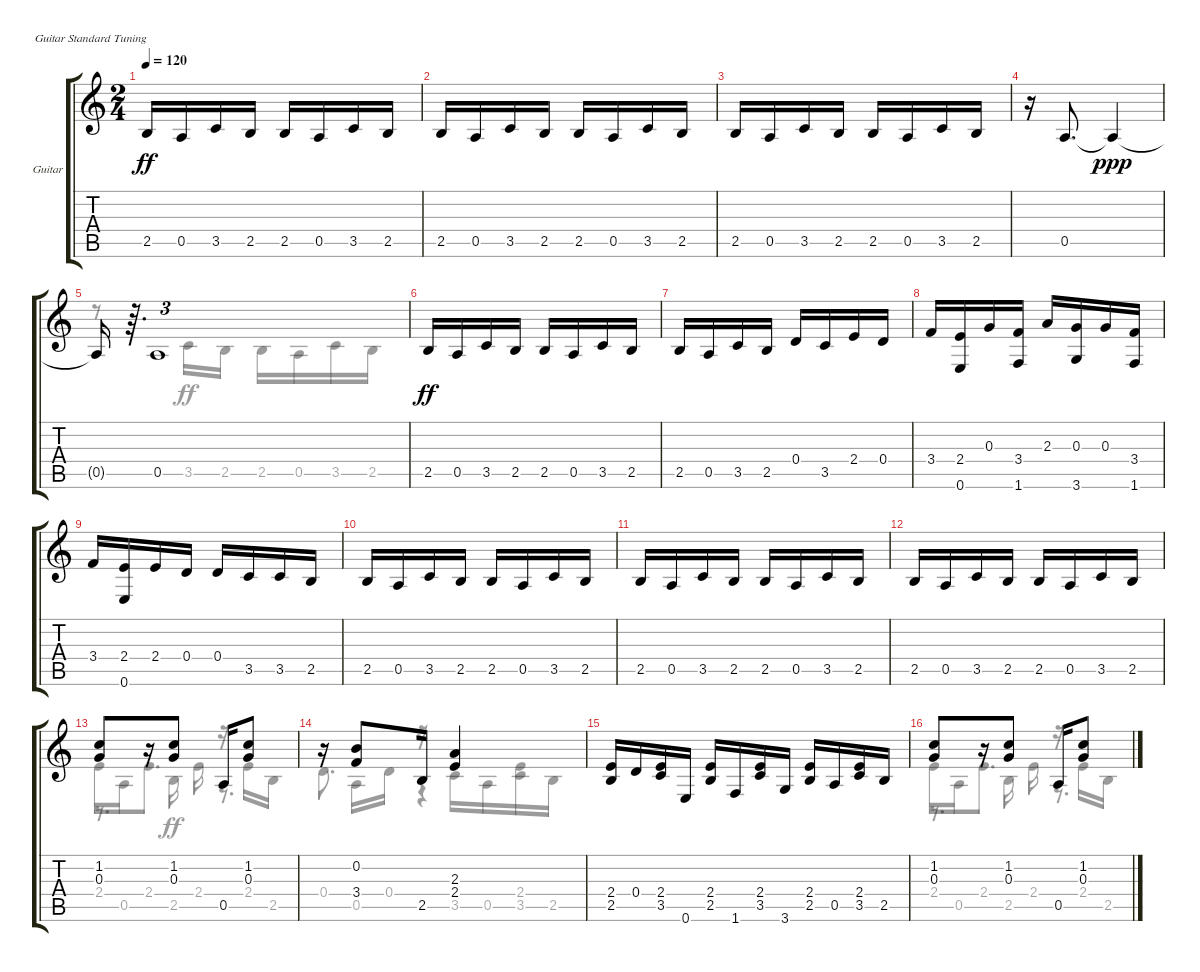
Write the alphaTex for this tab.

\bracketExtendMode groupsimilarinstruments
\firstSystemTrackNameOrientation horizontal
\otherSystemsTrackNameOrientation horizontal
\track ("Guitar" "Guitar") {instrument acousticguitarnylon}
\staff {score tabs}
\tuning (E4 B3 G3 D3 A2 E2)
\voice
\ts (2 4)
\tempo 120
\clef g2
\ks c
2.5.16{dy ff} 0.5.16 3.5.16 2.5.16 2.5.16 0.5.16 3.5.16 2.5.16 |
2.5.16 0.5.16 3.5.16 2.5.16 2.5.16 0.5.16 3.5.16 2.5.16 |
2.5.16 0.5.16 3.5.16 2.5.16 2.5.16 0.5.16 3.5.16 2.5.16 |
r.16 0.5.8{d} 0.5{t}.4{dy ppp} |
0.5{t}.16 r.64{d} 0.5.1{tu (3 2)} |
2.5.16{dy ff} 0.5.16 3.5.16 2.5.16 2.5.16 0.5.16 3.5.16 2.5.16 |
2.5.16 0.5.16 3.5.16 2.5.16 0.4.16 3.5.16 2.4.16 0.4.16 |
3.4.16 (2.4 0.6).16 0.3.16 (3.4 1.6).16 2.3.16 (0.3 3.6).16 0.3.16 (3.4 1.6).16 |
3.4.16 (2.4 0.6).16 2.4.16 0.4.16 0.4.16 3.5.16 3.5.16 2.5.16 |
2.5.16 0.5.16 3.5.16 2.5.16 2.5.16 0.5.16 3.5.16 2.5.16 |
2.5.16 0.5.16 3.5.16 2.5.16 2.5.16 0.5.16 3.5.16 2.5.16 |
2.5.16 0.5.16 3.5.16 2.5.16 2.5.16 0.5.16 3.5.16 2.5.16 |
(1.2 0.3).8 r.16 (1.2 0.3).8 0.5.16 (1.2 0.3).8 |
r.16 (0.2 3.4).8 2.5.16 (2.3 2.4).4 |
(2.4 2.5).16 0.4.16 (2.4 3.5).16 0.6.16 (2.4 2.5).16 1.6.16 (2.4 3.5).16 3.6.16 (2.4 2.5).16 0.5.16 (2.4 3.5).16 2.5.16 |
(1.2 0.3).8 r.16 (1.2 0.3).8 0.5.16 (1.2 0.3).8
\voice
\clef g2
\ottava regular
\simile none
\ks c
|
|
|
|
r.8 3.5.16 2.5.16 2.5.16 0.5.16 3.5.16 2.5.16 |
|
|
|
|
|
|
|
2.4.16 0.5.16 2.4.8{d} r.16 2.4.16 2.5.16 |
0.4.8{d} r.16 3.5.16 0.5.16 (2.4 3.5).16 2.5.16 |
|
2.4.16 0.5.16 2.4.8{d} r.16 2.4.16 2.5.16
\voice
\clef g2
\ottava regular
\simile none
\ks c
|
|
|
|
|
|
|
|
|
|
|
|
r.8{d} 2.5.16{dy ff} 2.4.16 r.8{d} |
r.16 0.5.16 0.4.16 r.4 |
|
r.8{d} 2.5.16 2.4.16 r.8{d}
